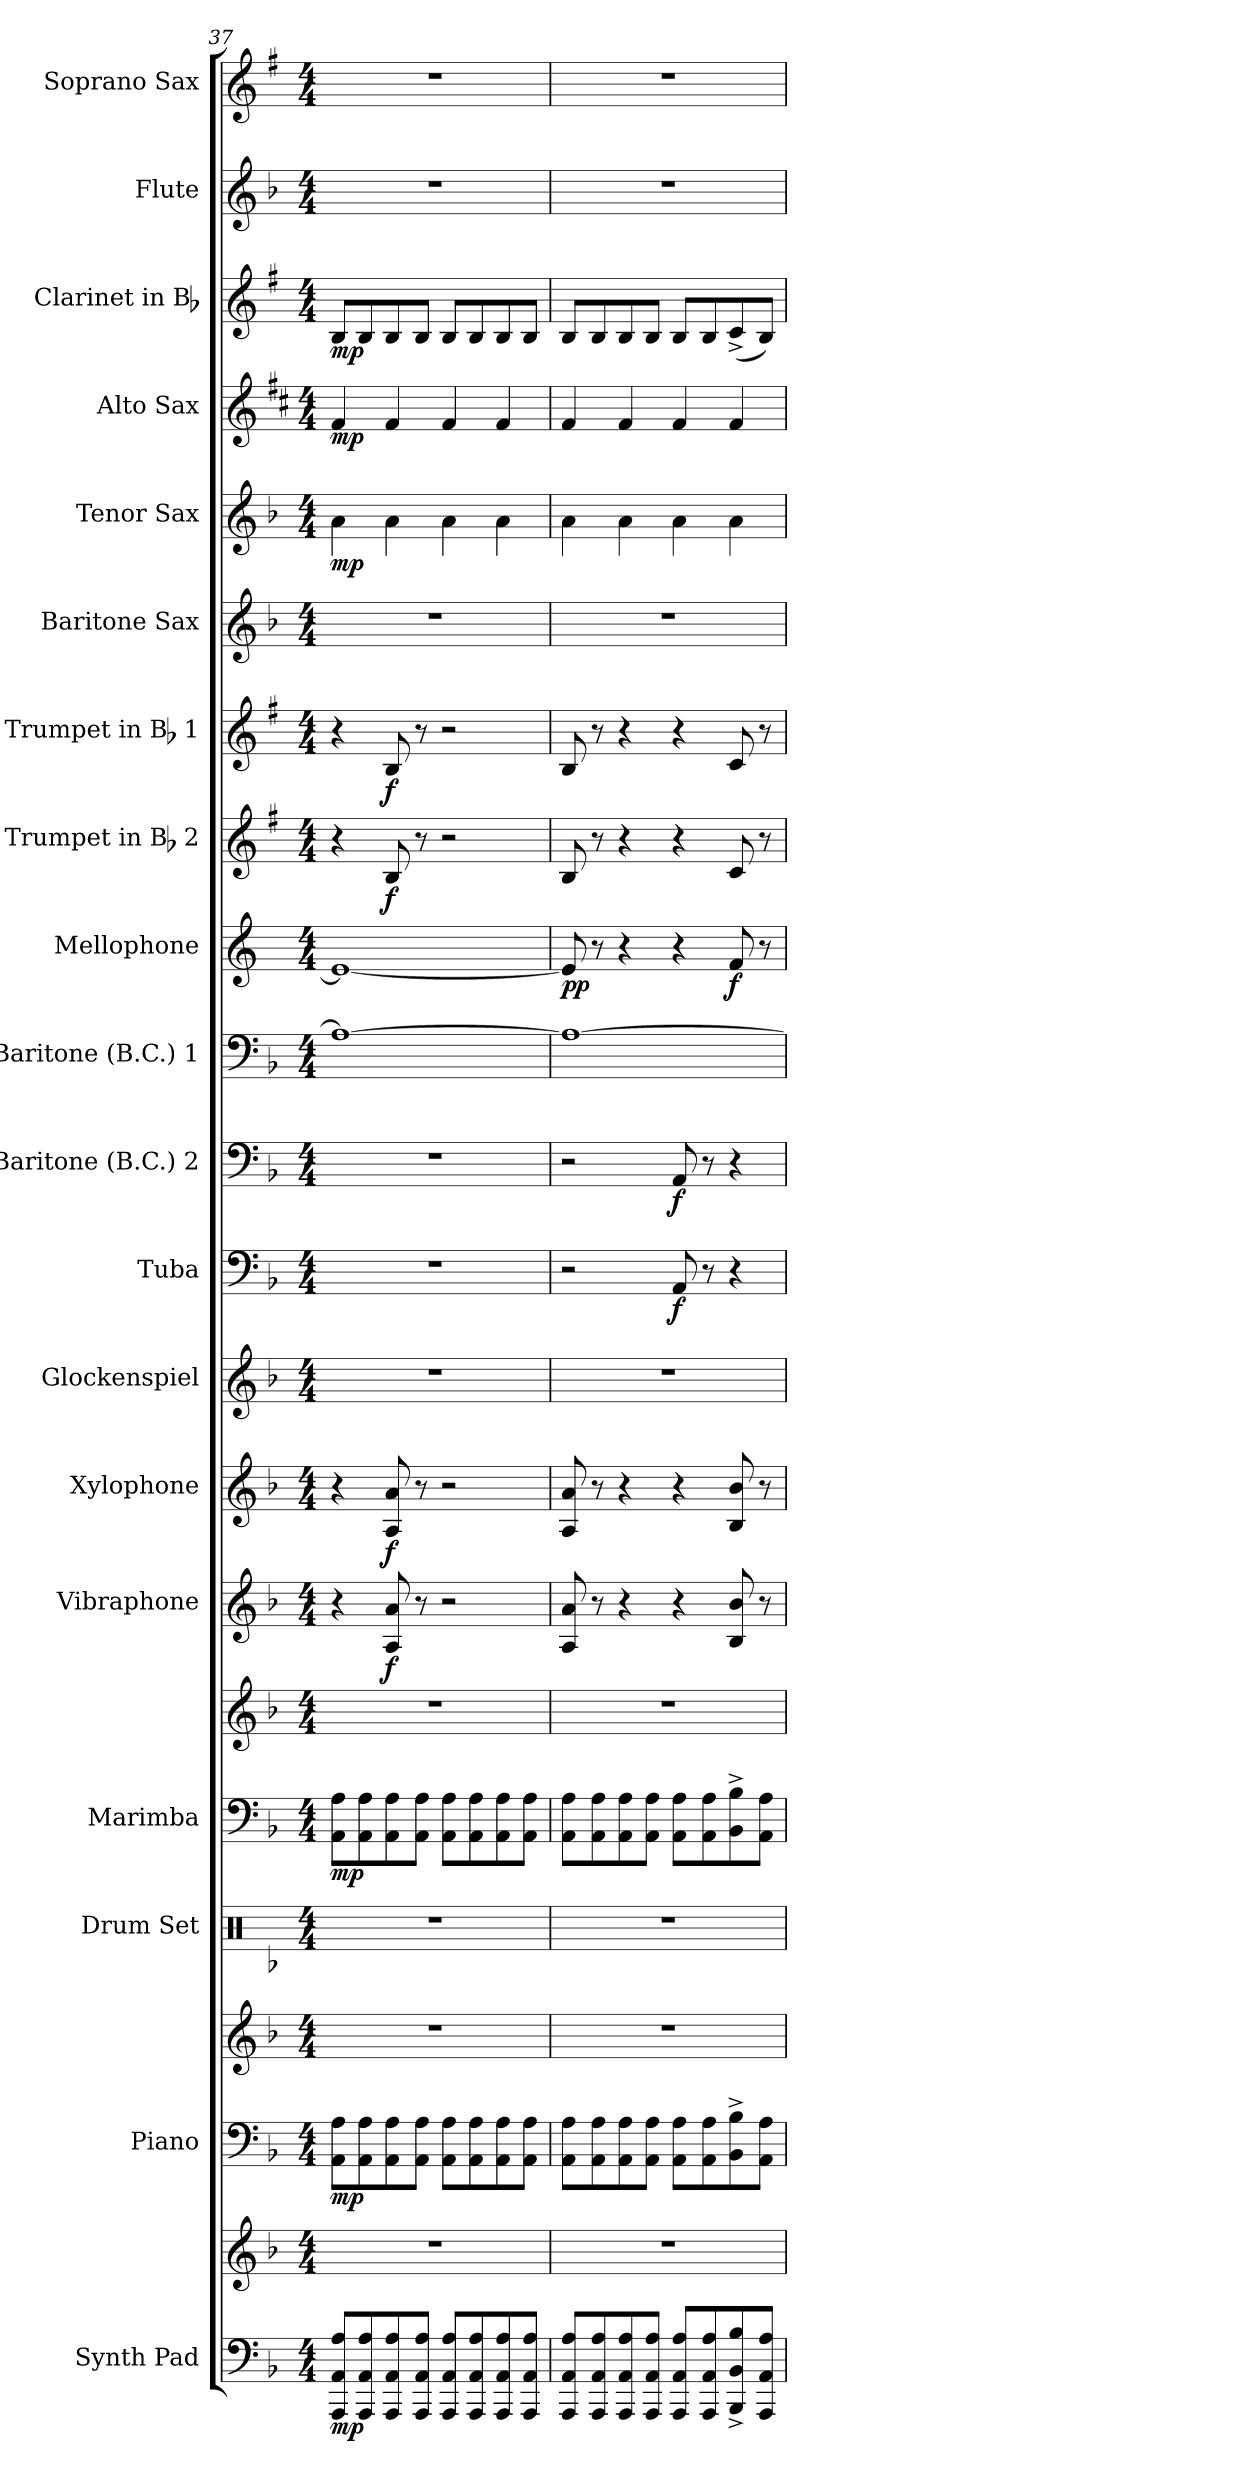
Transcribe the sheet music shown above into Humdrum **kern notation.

**kern	**kern	**dynam	**kern	**kern	**dynam	**kern	**kern	**kern	**dynam	**kern	**dynam	**kern	**dynam	**kern	**kern	**dynam	**kern	**dynam	**kern	**kern	**dynam	**kern	**dynam	**kern	**dynam	**kern	**kern	**dynam	**kern	**dynam	**kern	**dynam	**kern	**kern
*part19	*part19	*part19	*part18	*part18	*part18	*part17	*part16	*part16	*part16	*part15	*part15	*part14	*part14	*part13	*part12	*part12	*part11	*part11	*part10	*part9	*part9	*part8	*part8	*part7	*part7	*part6	*part5	*part5	*part4	*part4	*part3	*part3	*part2	*part1
*staff22	*staff21	*staff21/22	*staff20	*staff19	*staff19/20	*staff18	*staff17	*staff16	*staff16/17	*staff15	*staff15	*staff14	*staff14	*staff13	*staff12	*staff12	*staff11	*staff11	*staff10	*staff9	*staff9	*staff8	*staff8	*staff7	*staff7	*staff6	*staff5	*staff5	*staff4	*staff4	*staff3	*staff3	*staff2	*staff1
*I"Synth Pad	*	*	*I"Piano	*	*	*I"Drum Set	*I"Marimba	*	*	*I"Vibraphone	*	*I"Xylophone	*	*I"Glockenspiel	*I"Tuba	*	*I"Baritone (B.C.) 2	*	*I"Baritone (B.C.) 1	*I"Mellophone	*	*I"Trumpet in Bb 2	*	*I"Trumpet in Bb 1	*	*I"Baritone Sax	*I"Tenor Sax	*	*I"Alto Sax	*	*I"Clarinet in Bb	*	*I"Flute	*I"Soprano Sax
*I'Pad	*	*	*I'Pno.	*	*	*I'D. S.	*I'Mrb.	*	*	*I'Vib.	*	*I'Xyl.	*	*I'Glk.	*I'Tuba	*	*I'Bar. 2	*	*I'Bar. 1	*I'Mello.	*	*	*	*	*	*I'B. Sx.	*I'T. Sx.	*	*I'A. Sx.	*	*	*	*I'Fl.	*I'S. Sx.
*clefF4	*clefG2	*	*clefF4	*clefG2	*	*clefX	*clefF4	*clefG2	*	*clefG2	*	*clefG2	*	*clefG2	*clefF4	*	*clefF4	*	*clefF4	*clefG2	*	*clefG2	*	*clefG2	*	*clefG2	*clefG2	*	*clefG2	*	*clefG2	*	*clefG2	*clefG2
*	*	*	*	*	*	*	*	*	*	*	*	*ITrd-7c-12	*	*ITrd-14c-24	*	*	*	*	*	*ITrd4c7	*	*ITrd1c2	*	*ITrd1c2	*	*ITrd12c21	*ITrd8c14	*	*ITrd5c9	*	*ITrd1c2	*	*	*ITrd1c2
*k[b-]	*k[b-]	*	*k[b-]	*k[b-]	*	*k[b-]	*k[b-]	*k[b-]	*	*k[b-]	*	*k[b-]	*	*k[b-]	*k[b-]	*	*k[b-]	*	*k[b-]	*k[b-]	*	*k[b-]	*	*k[b-]	*	*k[b-]	*k[b-]	*	*k[b-]	*	*k[b-]	*	*k[b-]	*k[b-]
*F:	*F:	*	*F:	*F:	*	*F:	*F:	*F:	*	*F:	*	*F:	*	*F:	*F:	*	*F:	*	*F:	*F:	*	*F:	*	*F:	*	*F:	*F:	*	*F:	*	*F:	*	*F:	*F:
*M4/4	*M4/4	*	*M4/4	*M4/4	*	*M4/4	*M4/4	*M4/4	*	*M4/4	*	*M4/4	*	*M4/4	*M4/4	*	*M4/4	*	*M4/4	*M4/4	*	*M4/4	*	*M4/4	*	*M4/4	*M4/4	*	*M4/4	*	*M4/4	*	*M4/4	*M4/4
=37	=37	=37	=37	=37	=37	=37	=37	=37	=37	=37	=37	=37	=37	=37	=37	=37	=37	=37	=37	=37	=37	=37	=37	=37	=37	=37	=37	=37	=37	=37	=37	=37	=37	=37
!	!	!LO:DY:b=2	!	!	!LO:DY:b=2	!	!	!	!LO:DY:b=2	!	!	!	!	!	!	!	!	!	!	!	!	!	!	!	!	!	!	!LO:DY:b	!	!LO:DY:b	!	!LO:DY:b	!	!
8AAA/ 8AA/ 8A/L	1r	mp	8AA\ 8A\L	1r	mp	1r	8AA\ 8A\L	1r	mp	4r	.	4r	.	1r	1r	.	1r	.	1A_	1A_	.	4r	.	4r	.	1r	4A\	mp	4A/	mp	8A/L	mp	1r	1r
8AAA/ 8AA/ 8A/	.	.	8AA\ 8A\	.	.	.	8AA\ 8A\	.	.	.	.	.	.	.	.	.	.	.	.	.	.	.	.	.	.	.	.	.	.	.	8A/	.	.	.
!	!	!	!	!	!	!	!	!	!	!	!LO:DY:b	!	!LO:DY:b	!	!	!	!	!	!	!	!	!	!LO:DY:b	!	!LO:DY:b	!	!	!	!	!	!	!	!	!
8AAA/ 8AA/ 8A/	.	.	8AA\ 8A\	.	.	.	8AA\ 8A\	.	.	8A/ 8a/	f	8a/ 8aa/	f	.	.	.	.	.	.	.	.	8A/	f	8A/	f	.	4A\	.	4A/	.	8A/	.	.	.
8AAA/ 8AA/ 8A/J	.	.	8AA\ 8A\J	.	.	.	8AA\ 8A\J	.	.	8r	.	8r	.	.	.	.	.	.	.	.	.	8r	.	8r	.	.	.	.	.	.	8A/J	.	.	.
8AAA/ 8AA/ 8A/L	.	.	8AA\ 8A\L	.	.	.	8AA\ 8A\L	.	.	2r	.	2r	.	.	.	.	.	.	.	.	.	2r	.	2r	.	.	4A\	.	4A/	.	8A/L	.	.	.
8AAA/ 8AA/ 8A/	.	.	8AA\ 8A\	.	.	.	8AA\ 8A\	.	.	.	.	.	.	.	.	.	.	.	.	.	.	.	.	.	.	.	.	.	.	.	8A/	.	.	.
8AAA/ 8AA/ 8A/	.	.	8AA\ 8A\	.	.	.	8AA\ 8A\	.	.	.	.	.	.	.	.	.	.	.	.	.	.	.	.	.	.	.	4A\	.	4A/	.	8A/	.	.	.
8AAA/ 8AA/ 8A/J	.	.	8AA\ 8A\J	.	.	.	8AA\ 8A\J	.	.	.	.	.	.	.	.	.	.	.	.	.	.	.	.	.	.	.	.	.	.	.	8A/J	.	.	.
=38	=38	=38	=38	=38	=38	=38	=38	=38	=38	=38	=38	=38	=38	=38	=38	=38	=38	=38	=38	=38	=38	=38	=38	=38	=38	=38	=38	=38	=38	=38	=38	=38	=38	=38
!	!	!	!	!	!	!	!	!	!	!	!	!	!	!	!	!	!	!	!	!	!LO:DY:b	!	!	!	!	!	!	!	!	!	!	!	!	!
8AAA/ 8AA/ 8A/L	1r	.	8AA\ 8A\L	1r	.	1r	8AA\ 8A\L	1r	.	8A/ 8a/	.	8a/ 8aa/	.	1r	2r	.	2r	.	1A_	8A/]	pp	8A/	.	8A/	.	1r	4A\	.	4A/	.	8A/L	.	1r	1r
8AAA/ 8AA/ 8A/	.	.	8AA\ 8A\	.	.	.	8AA\ 8A\	.	.	8r	.	8r	.	.	.	.	.	.	.	8r	.	8r	.	8r	.	.	.	.	.	.	8A/	.	.	.
8AAA/ 8AA/ 8A/	.	.	8AA\ 8A\	.	.	.	8AA\ 8A\	.	.	4r	.	4r	.	.	.	.	.	.	.	4r	.	4r	.	4r	.	.	4A\	.	4A/	.	8A/	.	.	.
8AAA/ 8AA/ 8A/J	.	.	8AA\ 8A\J	.	.	.	8AA\ 8A\J	.	.	.	.	.	.	.	.	.	.	.	.	.	.	.	.	.	.	.	.	.	.	.	8A/J	.	.	.
!	!	!	!	!	!	!	!	!	!	!	!	!	!	!	!	!LO:DY:b	!	!LO:DY:b	!	!	!	!	!	!	!	!	!	!	!	!	!	!	!	!
8AAA/ 8AA/ 8A/L	.	.	8AA\ 8A\L	.	.	.	8AA\ 8A\L	.	.	4r	.	4r	.	.	8AA/	f	8AA/	f	.	4r	.	4r	.	4r	.	.	4A\	.	4A/	.	8A/L	.	.	.
8AAA/ 8AA/ 8A/	.	.	8AA\ 8A\	.	.	.	8AA\ 8A\	.	.	.	.	.	.	.	8r	.	8r	.	.	.	.	.	.	.	.	.	.	.	.	.	8A/	.	.	.
!	!	!	!	!	!	!	!	!	!	!	!	!	!	!	!	!	!	!	!	!	!LO:DY:b	!	!	!	!	!	!	!	!	!	!	!	!	!
8BBB-/^ 8BB-/^ 8B-/^	.	.	8BB-\^ 8B-\^	.	.	.	8BB-\^ 8B-\^	.	.	8B-/ 8b-/	.	8b-/ 8bb-/	.	.	4r	.	4r	.	.	8B-/	f	8B-/	.	8B-/	.	.	4A\	.	4A/	.	(8B-^/	.	.	.
8AAA/ 8AA/ 8A/J	.	.	8AA\ 8A\J	.	.	.	8AA\ 8A\J	.	.	8r	.	8r	.	.	.	.	.	.	.	8r	.	8r	.	8r	.	.	.	.	.	.	8A/J)	.	.	.
=	=	=	=	=	=	=	=	=	=	=	=	=	=	=	=	=	=	=	=	=	=	=	=	=	=	=	=	=	=	=	=	=	=	=
*-	*-	*-	*-	*-	*-	*-	*-	*-	*-	*-	*-	*-	*-	*-	*-	*-	*-	*-	*-	*-	*-	*-	*-	*-	*-	*-	*-	*-	*-	*-	*-	*-	*-	*-
